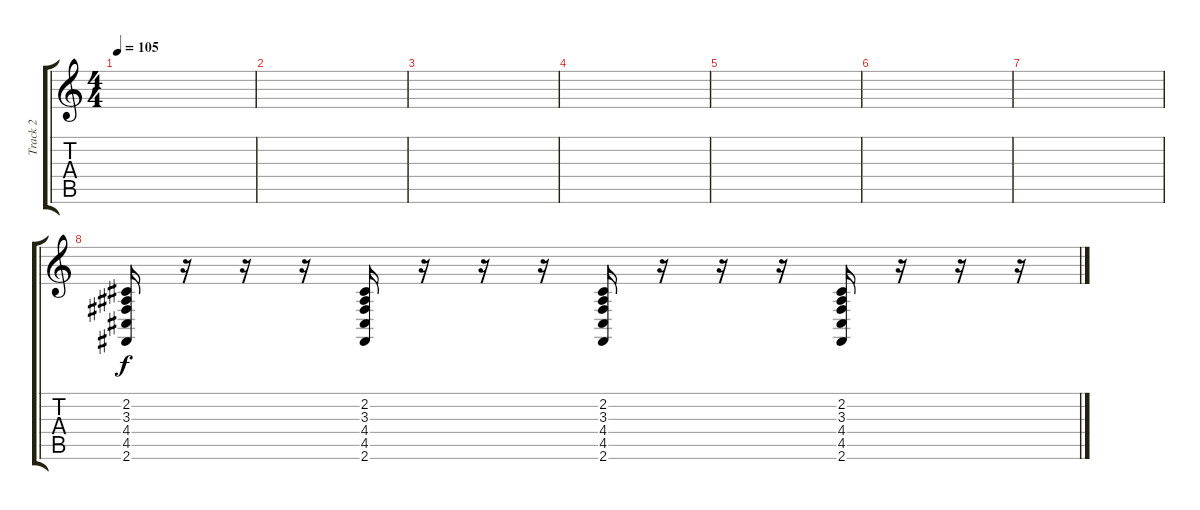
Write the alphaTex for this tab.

\track ("Track 2" "Track 2") {instrument rockorgan}
\staff {score tabs}
\tuning (E4 B3 G3 D3 A2 E2) {hide}
\ts (4 4)
\tempo 105
\clef g2
\ks c
|
|
|
|
|
|
|
(2.2 3.3 4.4 4.5 2.6).16 r.16 r.16 r.16 (2.2 3.3 4.4 4.5 2.6).16 r.16 r.16 r.16 (2.2 3.3 4.4 4.5 2.6).16 r.16 r.16 r.16 (2.2 3.3 4.4 4.5 2.6).16 r.16 r.16 r.16
